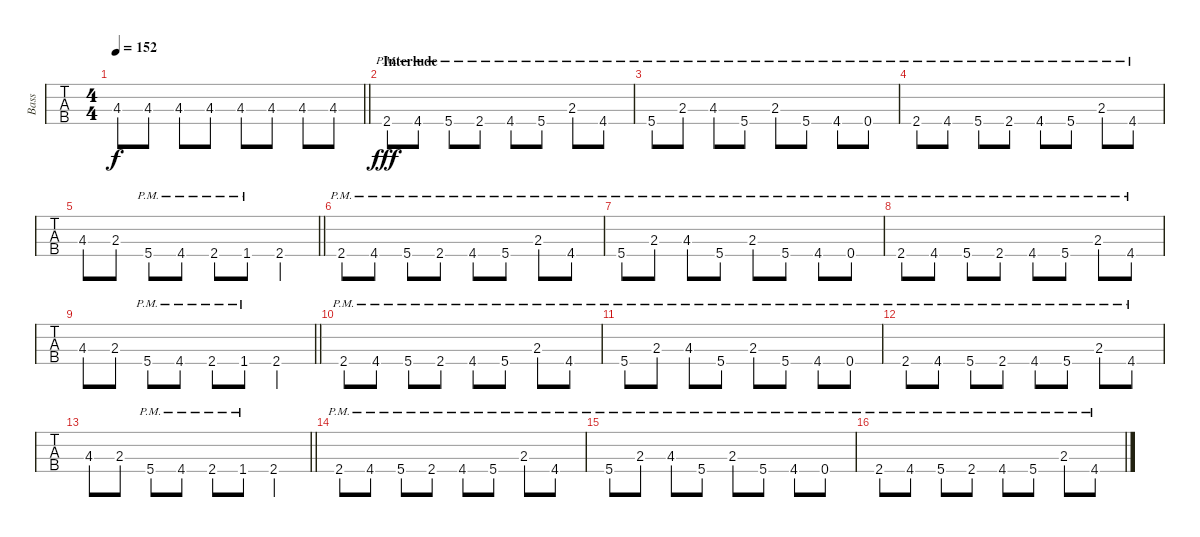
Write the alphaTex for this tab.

\track ("Bass" "Bass") {instrument electricbasspick}
\staff {tabs}
\tuning (G2 D2 A1 E1) {hide}
\ts (4 4)
\tempo 152
\clef f4
\barLineRight lightlight
\ks c
4.3.8{dy f} 4.3.8 4.3.8 4.3.8 4.3.8 4.3.8 4.3.8 4.3.8 |
\section ("" "Interlude")
2.4{pm}.8{dy fff} 4.4{pm}.8 5.4{pm}.8 2.4{pm}.8 4.4{pm}.8 5.4{pm}.8 2.3{pm}.8 4.4{pm}.8 |
5.4{pm}.8 2.3{pm}.8 4.3{pm}.8 5.4{pm}.8 2.3{pm}.8 5.4{pm}.8 4.4{pm}.8 0.4{pm}.8 |
2.4{pm}.8 4.4{pm}.8 5.4{pm}.8 2.4{pm}.8 4.4{pm}.8 5.4{pm}.8 2.3{pm}.8 4.4{pm}.8 |
\barLineRight lightlight
4.3.8 2.3.8 5.4{pm}.8 4.4{pm}.8 2.4{pm}.8 1.4{pm}.8 2.4.4 |
2.4{pm}.8 4.4{pm}.8 5.4{pm}.8 2.4{pm}.8 4.4{pm}.8 5.4{pm}.8 2.3{pm}.8 4.4{pm}.8 |
5.4{pm}.8 2.3{pm}.8 4.3{pm}.8 5.4{pm}.8 2.3{pm}.8 5.4{pm}.8 4.4{pm}.8 0.4{pm}.8 |
2.4{pm}.8 4.4{pm}.8 5.4{pm}.8 2.4{pm}.8 4.4{pm}.8 5.4{pm}.8 2.3{pm}.8 4.4{pm}.8 |
\barLineRight lightlight
4.3.8 2.3.8 5.4{pm}.8 4.4{pm}.8 2.4{pm}.8 1.4{pm}.8 2.4.4 |
2.4{pm}.8 4.4{pm}.8 5.4{pm}.8 2.4{pm}.8 4.4{pm}.8 5.4{pm}.8 2.3{pm}.8 4.4{pm}.8 |
5.4{pm}.8 2.3{pm}.8 4.3{pm}.8 5.4{pm}.8 2.3{pm}.8 5.4{pm}.8 4.4{pm}.8 0.4{pm}.8 |
2.4{pm}.8 4.4{pm}.8 5.4{pm}.8 2.4{pm}.8 4.4{pm}.8 5.4{pm}.8 2.3{pm}.8 4.4{pm}.8 |
\barLineRight lightlight
4.3.8 2.3.8 5.4{pm}.8 4.4{pm}.8 2.4{pm}.8 1.4{pm}.8 2.4.4 |
2.4{pm}.8 4.4{pm}.8 5.4{pm}.8 2.4{pm}.8 4.4{pm}.8 5.4{pm}.8 2.3{pm}.8 4.4{pm}.8 |
5.4{pm}.8 2.3{pm}.8 4.3{pm}.8 5.4{pm}.8 2.3{pm}.8 5.4{pm}.8 4.4{pm}.8 0.4{pm}.8 |
2.4{pm}.8 4.4{pm}.8 5.4{pm}.8 2.4{pm}.8 4.4{pm}.8 5.4{pm}.8 2.3{pm}.8 4.4{pm}.8
